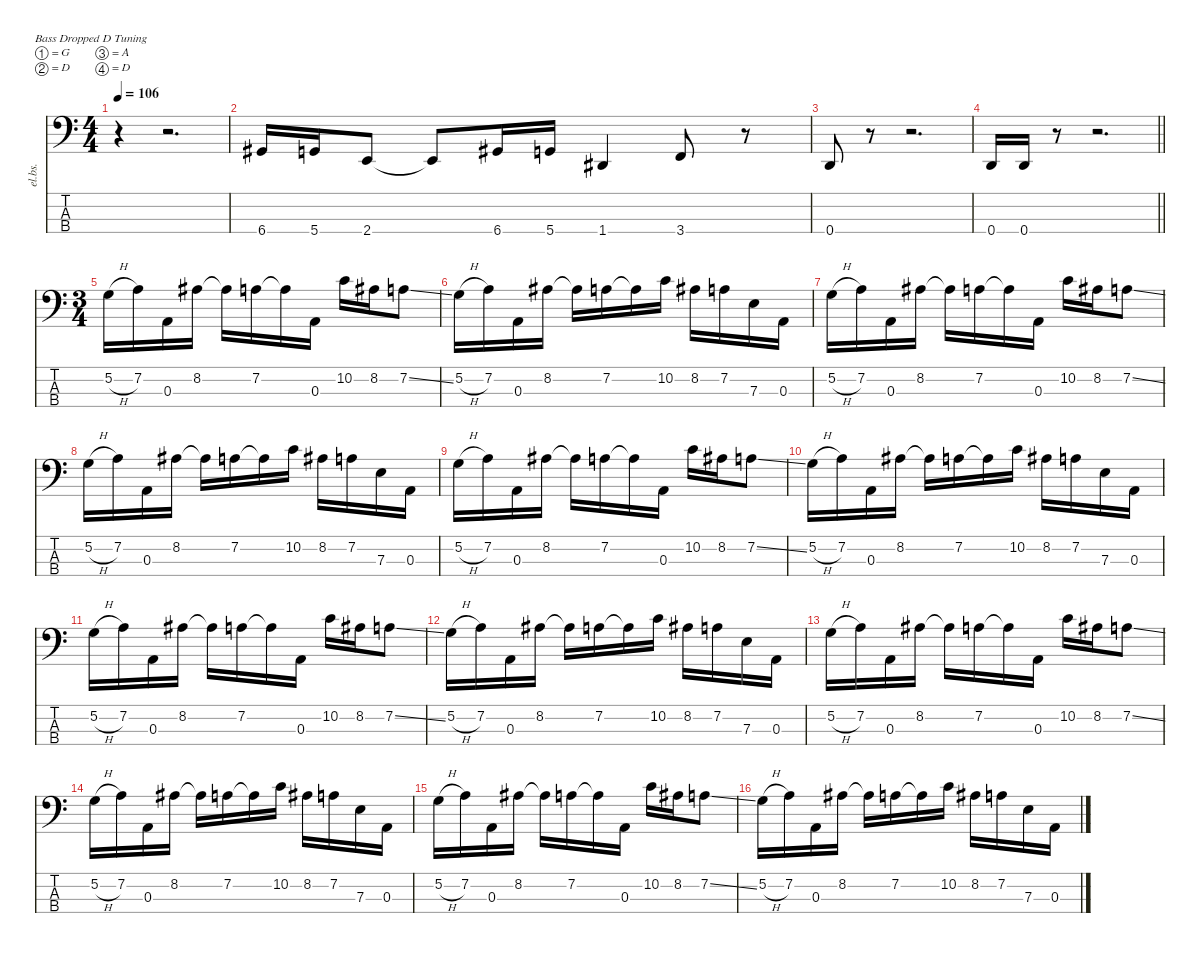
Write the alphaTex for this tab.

\defaultSystemsLayout 4
\hideDynamics
\bracketExtendMode nobrackets
\otherSystemsTrackNameOrientation horizontal
\track ("Track 5" "el.bs.") {instrument electricbassfinger}
\staff {score tabs}
\tuning (G2 D2 A1 D1)
\ts (4 4)
\tempo 106
\clef f4
\ks c
r.4{dy f beam Down} r.2{d beam Down} |
6.4{acc #}.16{beam Up} 5.4.16{beam Up} 2.4.8{beam Up} 2.4{t}.8{beam Up} 6.4{acc #}.16{beam Up} 5.4.16{beam Up} 1.4{acc #}.4{beam Up} 3.4.8{beam Up} r.8{beam Up} |
0.4.8{beam Up} r.8{beam Up} r.2{d beam Up} |
\barLineRight lightlight
0.4.16{beam Up} 0.4.16{beam Up} r.8{beam Up} r.2{d beam Up} |
\ts (3 4)
\beaming (8 2 2 2)
\section ("" "")
5.2{h}.16{beam Down} 7.2.16{beam Down} 0.3.16{beam Down} 8.2{acc #}.16{beam Down} 8.2{t acc #}.16{beam Down} 7.2.16{beam Down} 7.2{t}.16{beam Down} 0.3.16{beam Down} 10.2.16{beam Down} 8.2{acc #}.16{beam Down} 7.2{ss}.8{beam Down} |
5.2{h}.16{beam Down} 7.2.16{beam Down} 0.3.16{beam Down} 8.2{acc #}.16{beam Down} 8.2{t acc #}.16{beam Down} 7.2.16{beam Down} 7.2{t}.16{beam Down} 10.2.16{beam Down} 8.2{acc #}.16{beam Down} 7.2.16{beam Down} 7.3.16{beam Down} 0.3.16{beam Down} |
5.2{h}.16{beam Down} 7.2.16{beam Down} 0.3.16{beam Down} 8.2{acc #}.16{beam Down} 8.2{t acc #}.16{beam Down} 7.2.16{beam Down} 7.2{t}.16{beam Down} 0.3.16{beam Down} 10.2.16{beam Down} 8.2{acc #}.16{beam Down} 7.2{ss}.8{beam Down} |
5.2{h}.16{beam Down} 7.2.16{beam Down} 0.3.16{beam Down} 8.2{acc #}.16{beam Down} 8.2{t acc #}.16{beam Down} 7.2.16{beam Down} 7.2{t}.16{beam Down} 10.2.16{beam Down} 8.2{acc #}.16{beam Down} 7.2.16{beam Down} 7.3.16{beam Down} 0.3.16{beam Down} |
5.2{h}.16{beam Down} 7.2.16{beam Down} 0.3.16{beam Down} 8.2{acc #}.16{beam Down} 8.2{t acc #}.16{beam Down} 7.2.16{beam Down} 7.2{t}.16{beam Down} 0.3.16{beam Down} 10.2.16{beam Down} 8.2{acc #}.16{beam Down} 7.2{ss}.8{beam Down} |
5.2{h}.16{beam Down} 7.2.16{beam Down} 0.3.16{beam Down} 8.2{acc #}.16{beam Down} 8.2{t acc #}.16{beam Down} 7.2.16{beam Down} 7.2{t}.16{beam Down} 10.2.16{beam Down} 8.2{acc #}.16{beam Down} 7.2.16{beam Down} 7.3.16{beam Down} 0.3.16{beam Down} |
5.2{h}.16{beam Down} 7.2.16{beam Down} 0.3.16{beam Down} 8.2{acc #}.16{beam Down} 8.2{t acc #}.16{beam Down} 7.2.16{beam Down} 7.2{t}.16{beam Down} 0.3.16{beam Down} 10.2.16{beam Down} 8.2{acc #}.16{beam Down} 7.2{ss}.8{beam Down} |
5.2{h}.16{beam Down} 7.2.16{beam Down} 0.3.16{beam Down} 8.2{acc #}.16{beam Down} 8.2{t acc #}.16{beam Down} 7.2.16{beam Down} 7.2{t}.16{beam Down} 10.2.16{beam Down} 8.2{acc #}.16{beam Down} 7.2.16{beam Down} 7.3.16{beam Down} 0.3.16{beam Down} |
5.2{h}.16{beam Down} 7.2.16{beam Down} 0.3.16{beam Down} 8.2{acc #}.16{beam Down} 8.2{t acc #}.16{beam Down} 7.2.16{beam Down} 7.2{t}.16{beam Down} 0.3.16{beam Down} 10.2.16{beam Down} 8.2{acc #}.16{beam Down} 7.2{ss}.8{beam Down} |
5.2{h}.16{beam Down} 7.2.16{beam Down} 0.3.16{beam Down} 8.2{acc #}.16{beam Down} 8.2{t acc #}.16{beam Down} 7.2.16{beam Down} 7.2{t}.16{beam Down} 10.2.16{beam Down} 8.2{acc #}.16{beam Down} 7.2.16{beam Down} 7.3.16{beam Down} 0.3.16{beam Down} |
5.2{h}.16{beam Down} 7.2.16{beam Down} 0.3.16{beam Down} 8.2{acc #}.16{beam Down} 8.2{t acc #}.16{beam Down} 7.2.16{beam Down} 7.2{t}.16{beam Down} 0.3.16{beam Down} 10.2.16{beam Down} 8.2{acc #}.16{beam Down} 7.2{ss}.8{beam Down} |
5.2{h}.16{beam Down} 7.2.16{beam Down} 0.3.16{beam Down} 8.2{acc #}.16{beam Down} 8.2{t acc #}.16{beam Down} 7.2.16{beam Down} 7.2{t}.16{beam Down} 10.2.16{beam Down} 8.2{acc #}.16{beam Down} 7.2.16{beam Down} 7.3.16{beam Down} 0.3.16{beam Down}
